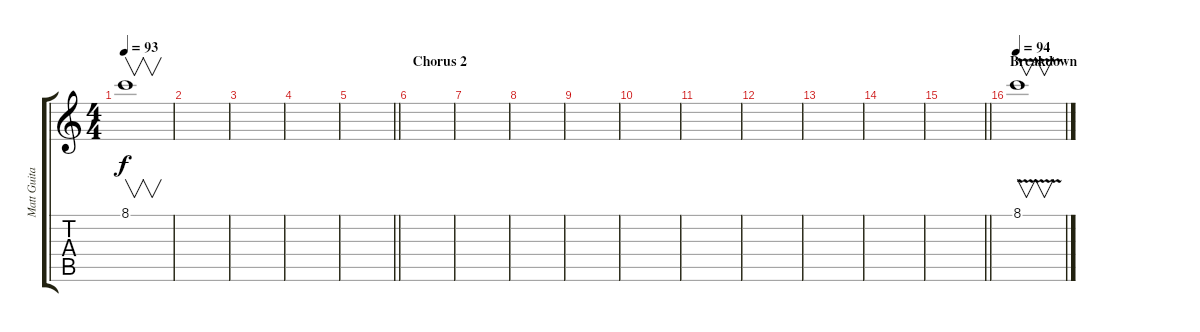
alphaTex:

\track ("Matt Guitar 1" "Matt Guita") {instrument acousticguitarsteel}
\staff {score tabs}
\tuning (E4 B3 G3 D3 A2 E2) {hide}
\ts (4 4)
\tempo 93
\clef g2
\ks c
8.1.1{v dy f volume 5} |
|
|
|
\barLineRight lightlight
|
\section ("" "Chorus 2")
|
|
|
|
|
|
|
|
|
\barLineRight lightlight
|
\section ("" "Breakdown")
\tempo 94
8.1{v}.1{v volume 9}
